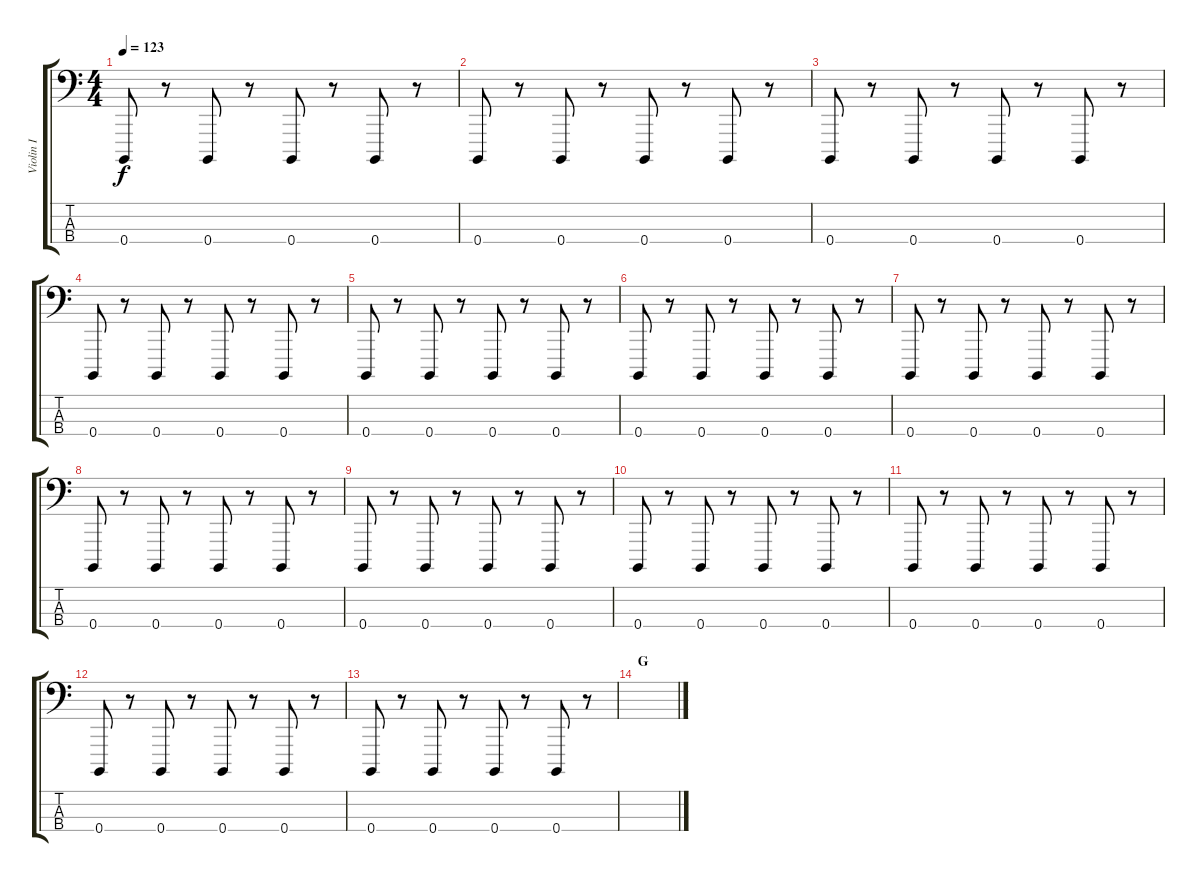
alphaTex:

\track ("Violin I" "Violin I") {instrument cello}
\staff {score tabs}
\tuning (E2 B1 Gb1 B0) {hide}
\ts (4 4)
\tempo 123
\clef f4
\ks c
0.4.8{dy f} r.8 0.4.8 r.8 0.4.8 r.8 0.4.8 r.8 |
0.4.8 r.8 0.4.8 r.8 0.4.8 r.8 0.4.8 r.8 |
0.4.8 r.8 0.4.8 r.8 0.4.8 r.8 0.4.8 r.8 |
0.4.8 r.8 0.4.8 r.8 0.4.8 r.8 0.4.8 r.8 |
0.4.8 r.8 0.4.8 r.8 0.4.8 r.8 0.4.8 r.8 |
0.4.8 r.8 0.4.8 r.8 0.4.8 r.8 0.4.8 r.8 |
0.4.8 r.8 0.4.8 r.8 0.4.8 r.8 0.4.8 r.8 |
0.4.8 r.8 0.4.8 r.8 0.4.8 r.8 0.4.8 r.8 |
0.4.8 r.8 0.4.8 r.8 0.4.8 r.8 0.4.8 r.8 |
0.4.8 r.8 0.4.8 r.8 0.4.8 r.8 0.4.8 r.8 |
0.4.8 r.8 0.4.8 r.8 0.4.8 r.8 0.4.8 r.8 |
0.4.8 r.8 0.4.8 r.8 0.4.8 r.8 0.4.8 r.8 |
0.4.8 r.8 0.4.8 r.8 0.4.8 r.8 0.4.8 r.8 |
\section ("" "G")
